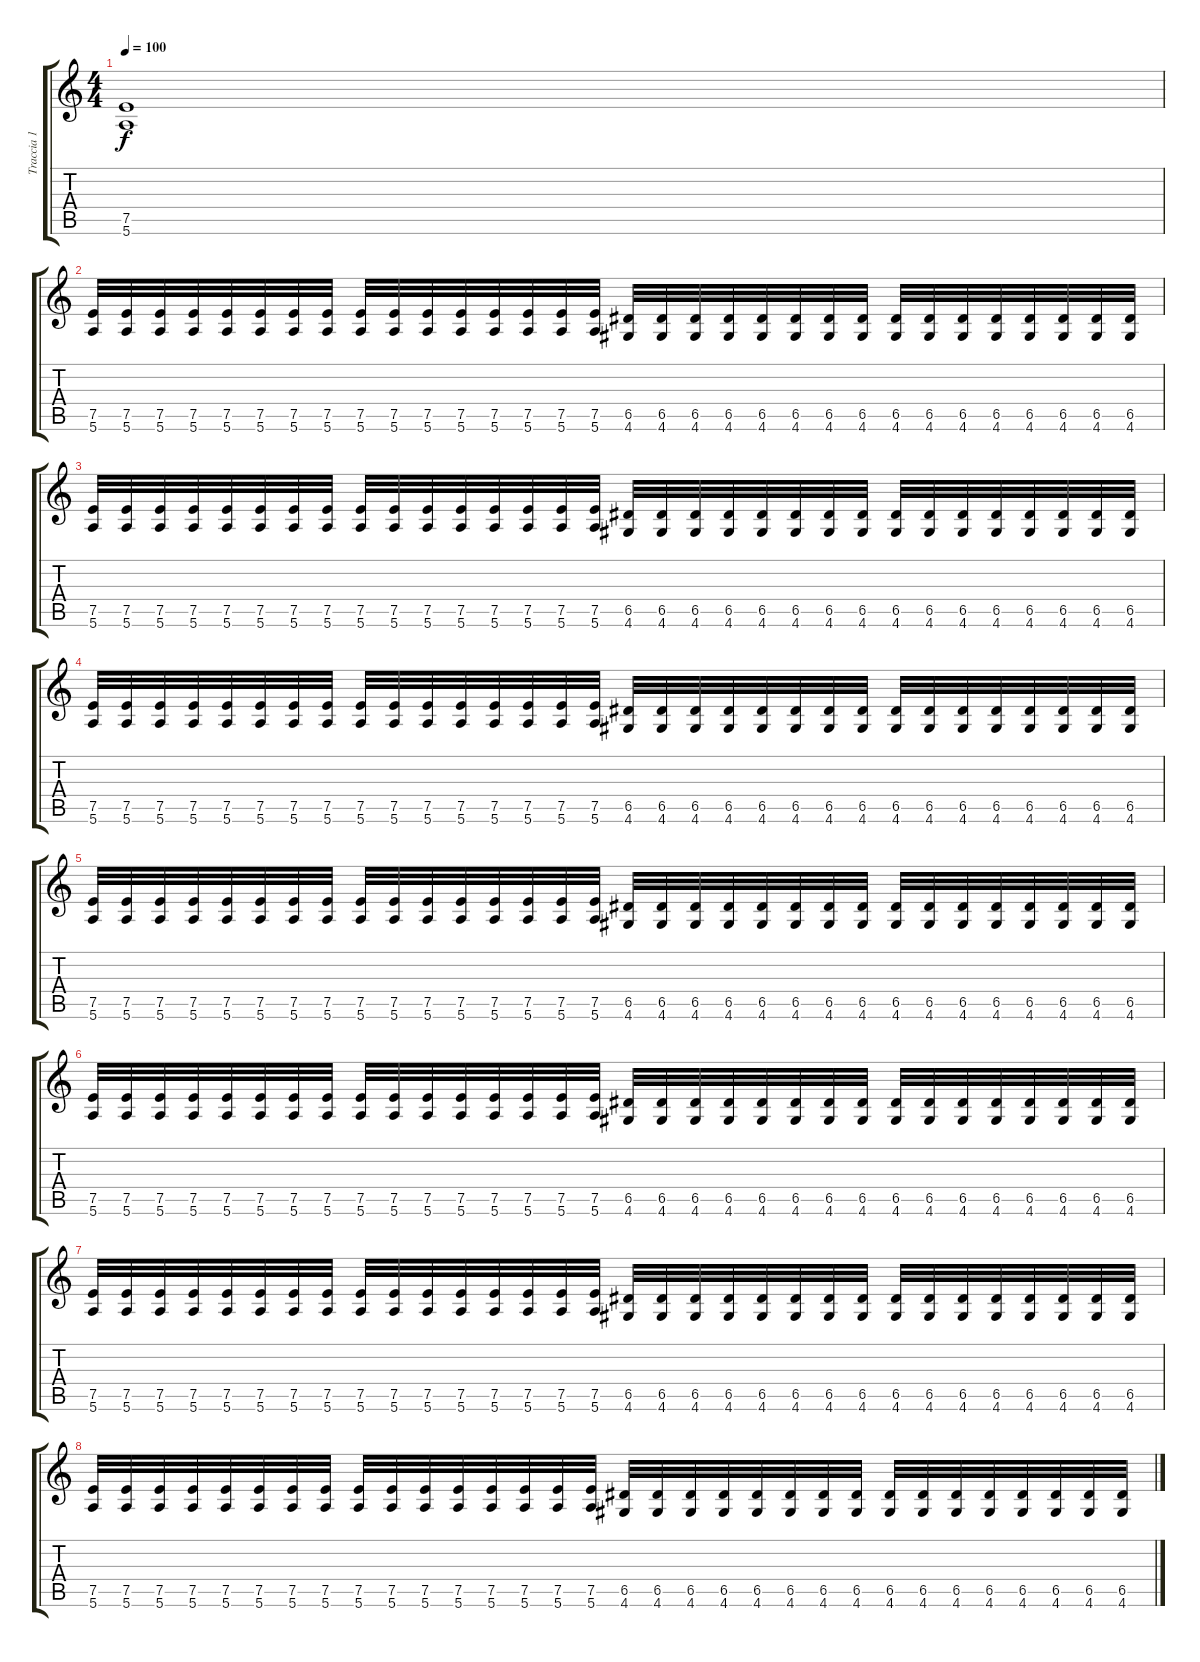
\track ("Traccia 1" "Traccia 1") {instrument distortionguitar}
\staff {score tabs}
\tuning (E4 B3 G3 D3 A2 E2) {hide}
\ts (4 4)
\tempo 100
\clef g2
\ks c
(7.5 5.6).1{dy f} |
(7.5 5.6).32 (7.5 5.6).32 (7.5 5.6).32 (7.5 5.6).32 (7.5 5.6).32 (7.5 5.6).32 (7.5 5.6).32 (7.5 5.6).32 (7.5 5.6).32 (7.5 5.6).32 (7.5 5.6).32 (7.5 5.6).32 (7.5 5.6).32 (7.5 5.6).32 (7.5 5.6).32 (7.5 5.6).32 (6.5 4.6).32 (6.5 4.6).32 (6.5 4.6).32 (6.5 4.6).32 (6.5 4.6).32 (6.5 4.6).32 (6.5 4.6).32 (6.5 4.6).32 (6.5 4.6).32 (6.5 4.6).32 (6.5 4.6).32 (6.5 4.6).32 (6.5 4.6).32 (6.5 4.6).32 (6.5 4.6).32 (6.5 4.6).32 |
(7.5 5.6).32 (7.5 5.6).32 (7.5 5.6).32 (7.5 5.6).32 (7.5 5.6).32 (7.5 5.6).32 (7.5 5.6).32 (7.5 5.6).32 (7.5 5.6).32 (7.5 5.6).32 (7.5 5.6).32 (7.5 5.6).32 (7.5 5.6).32 (7.5 5.6).32 (7.5 5.6).32 (7.5 5.6).32 (6.5 4.6).32 (6.5 4.6).32 (6.5 4.6).32 (6.5 4.6).32 (6.5 4.6).32 (6.5 4.6).32 (6.5 4.6).32 (6.5 4.6).32 (6.5 4.6).32 (6.5 4.6).32 (6.5 4.6).32 (6.5 4.6).32 (6.5 4.6).32 (6.5 4.6).32 (6.5 4.6).32 (6.5 4.6).32 |
(7.5 5.6).32 (7.5 5.6).32 (7.5 5.6).32 (7.5 5.6).32 (7.5 5.6).32 (7.5 5.6).32 (7.5 5.6).32 (7.5 5.6).32 (7.5 5.6).32 (7.5 5.6).32 (7.5 5.6).32 (7.5 5.6).32 (7.5 5.6).32 (7.5 5.6).32 (7.5 5.6).32 (7.5 5.6).32 (6.5 4.6).32 (6.5 4.6).32 (6.5 4.6).32 (6.5 4.6).32 (6.5 4.6).32 (6.5 4.6).32 (6.5 4.6).32 (6.5 4.6).32 (6.5 4.6).32 (6.5 4.6).32 (6.5 4.6).32 (6.5 4.6).32 (6.5 4.6).32 (6.5 4.6).32 (6.5 4.6).32 (6.5 4.6).32 |
(7.5 5.6).32 (7.5 5.6).32 (7.5 5.6).32 (7.5 5.6).32 (7.5 5.6).32 (7.5 5.6).32 (7.5 5.6).32 (7.5 5.6).32 (7.5 5.6).32 (7.5 5.6).32 (7.5 5.6).32 (7.5 5.6).32 (7.5 5.6).32 (7.5 5.6).32 (7.5 5.6).32 (7.5 5.6).32 (6.5 4.6).32 (6.5 4.6).32 (6.5 4.6).32 (6.5 4.6).32 (6.5 4.6).32 (6.5 4.6).32 (6.5 4.6).32 (6.5 4.6).32 (6.5 4.6).32 (6.5 4.6).32 (6.5 4.6).32 (6.5 4.6).32 (6.5 4.6).32 (6.5 4.6).32 (6.5 4.6).32 (6.5 4.6).32 |
(7.5 5.6).32 (7.5 5.6).32 (7.5 5.6).32 (7.5 5.6).32 (7.5 5.6).32 (7.5 5.6).32 (7.5 5.6).32 (7.5 5.6).32 (7.5 5.6).32 (7.5 5.6).32 (7.5 5.6).32 (7.5 5.6).32 (7.5 5.6).32 (7.5 5.6).32 (7.5 5.6).32 (7.5 5.6).32 (6.5 4.6).32 (6.5 4.6).32 (6.5 4.6).32 (6.5 4.6).32 (6.5 4.6).32 (6.5 4.6).32 (6.5 4.6).32 (6.5 4.6).32 (6.5 4.6).32 (6.5 4.6).32 (6.5 4.6).32 (6.5 4.6).32 (6.5 4.6).32 (6.5 4.6).32 (6.5 4.6).32 (6.5 4.6).32 |
(7.5 5.6).32 (7.5 5.6).32 (7.5 5.6).32 (7.5 5.6).32 (7.5 5.6).32 (7.5 5.6).32 (7.5 5.6).32 (7.5 5.6).32 (7.5 5.6).32 (7.5 5.6).32 (7.5 5.6).32 (7.5 5.6).32 (7.5 5.6).32 (7.5 5.6).32 (7.5 5.6).32 (7.5 5.6).32 (6.5 4.6).32 (6.5 4.6).32 (6.5 4.6).32 (6.5 4.6).32 (6.5 4.6).32 (6.5 4.6).32 (6.5 4.6).32 (6.5 4.6).32 (6.5 4.6).32 (6.5 4.6).32 (6.5 4.6).32 (6.5 4.6).32 (6.5 4.6).32 (6.5 4.6).32 (6.5 4.6).32 (6.5 4.6).32 |
(7.5 5.6).32 (7.5 5.6).32 (7.5 5.6).32 (7.5 5.6).32 (7.5 5.6).32 (7.5 5.6).32 (7.5 5.6).32 (7.5 5.6).32 (7.5 5.6).32 (7.5 5.6).32 (7.5 5.6).32 (7.5 5.6).32 (7.5 5.6).32 (7.5 5.6).32 (7.5 5.6).32 (7.5 5.6).32 (6.5 4.6).32 (6.5 4.6).32 (6.5 4.6).32 (6.5 4.6).32 (6.5 4.6).32 (6.5 4.6).32 (6.5 4.6).32 (6.5 4.6).32 (6.5 4.6).32 (6.5 4.6).32 (6.5 4.6).32 (6.5 4.6).32 (6.5 4.6).32 (6.5 4.6).32 (6.5 4.6).32 (6.5 4.6).32
